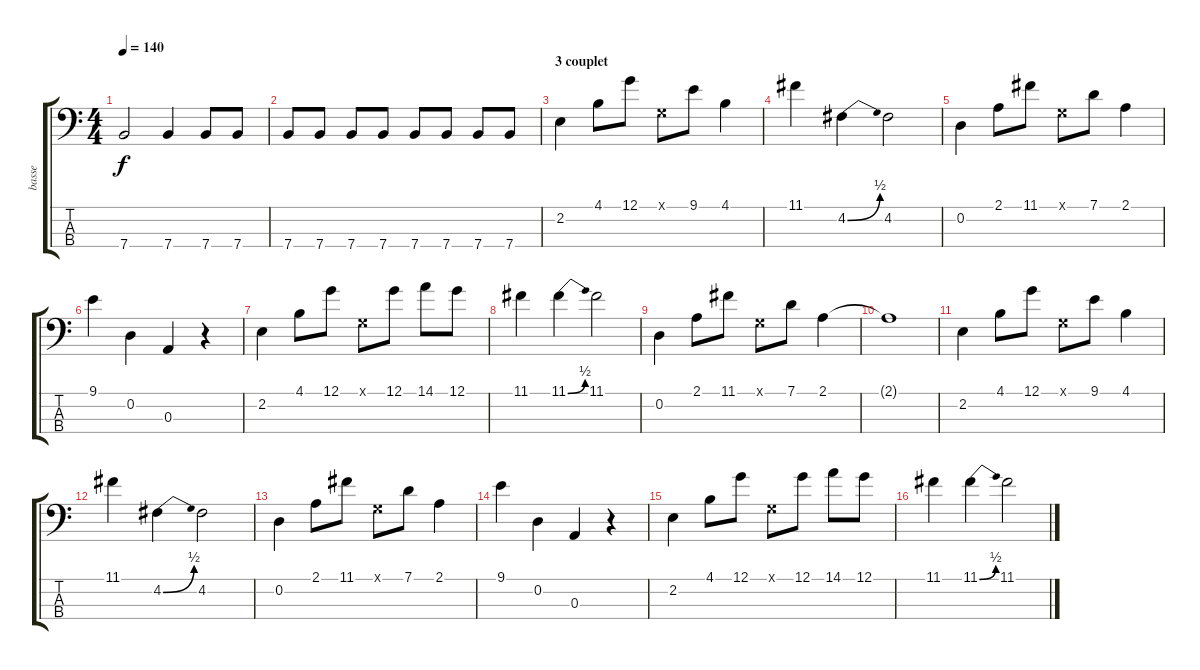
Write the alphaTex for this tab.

\track ("basse" "basse") {instrument acousticbass}
\staff {score tabs}
\tuning (G2 D2 A1 E1) {hide}
\ts (4 4)
\tempo 140
\clef f4
\ks c
7.4.2{dy f} 7.4.4 7.4.8 7.4.8 |
7.4.8 7.4.8 7.4.8 7.4.8 7.4.8 7.4.8 7.4.8 7.4.8 |
\section ("" "3 couplet")
2.2.4 4.1.8 12.1.8 0.1{x}.8 9.1.8 4.1.4 |
11.1.4 4.2{be (bend 0 0 60 2)}.4 4.2.2 |
0.2.4 2.1.8 11.1.8 0.1{x}.8 7.1.8 2.1.4 |
9.1.4 0.2.4 0.3.4 r.4 |
2.2.4 4.1.8 12.1.8 0.1{x}.8 12.1.8 14.1.8 12.1.8 |
11.1.4 11.1{be (bend 0 0 60 2)}.4 11.1.2 |
0.2.4 2.1.8 11.1.8 0.1{x}.8 7.1.8 2.1.4 |
2.1{t}.1 |
2.2.4 4.1.8 12.1.8 0.1{x}.8 9.1.8 4.1.4 |
11.1.4 4.2{be (bend 0 0 60 2)}.4 4.2.2 |
0.2.4 2.1.8 11.1.8 0.1{x}.8 7.1.8 2.1.4 |
9.1.4 0.2.4 0.3.4 r.4 |
2.2.4 4.1.8 12.1.8 0.1{x}.8 12.1.8 14.1.8 12.1.8 |
11.1.4 11.1{be (bend 0 0 60 2)}.4 11.1.2
